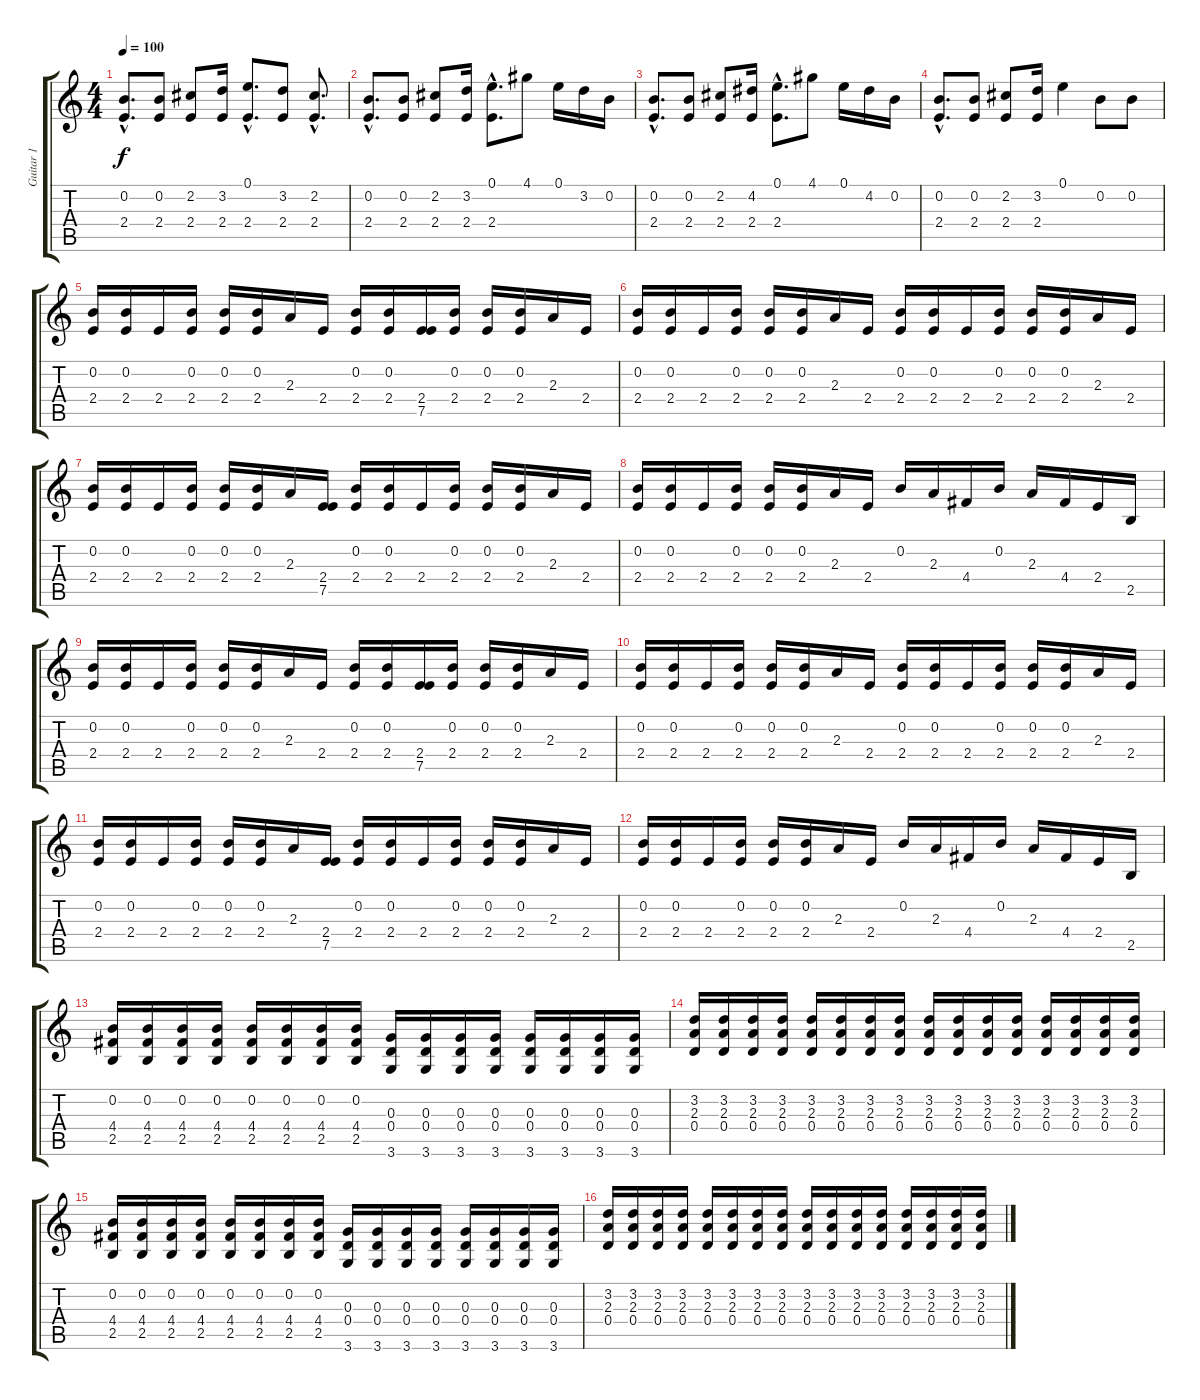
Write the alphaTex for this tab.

\track ("Guitar 1" "Guitar 1") {instrument distortionguitar}
\staff {score tabs}
\tuning (E4 B3 G3 D3 A2 E2) {hide}
\ts (4 4)
\tempo 100
\clef g2
\ks c
(0.2{hac} 2.4{hac}).8{d dy f} (0.2 2.4).8 (2.2 2.4).8 (3.2 2.4).16 (0.1{hac} 2.4{hac}).8{d} (3.2 2.4).8 (2.2{hac} 2.4{hac}).8{d} |
(0.2{hac} 2.4{hac}).8{d} (0.2 2.4).8 (2.2 2.4).8 (3.2 2.4).16 (0.1{hac} 2.4{hac}).8{d} 4.1.8 0.1.16 3.2.16 0.2.16 |
(0.2{hac} 2.4{hac}).8{d} (0.2 2.4).8 (2.2 2.4).8 (4.2 2.4).16 (0.1{hac} 2.4{hac}).8{d} 4.1.8 0.1.16 4.2.16 0.2.16 |
(0.2{hac} 2.4{hac}).8{d} (0.2 2.4).8 (2.2 2.4).8 (3.2 2.4).16 0.1.4 0.2.8 0.2.8 |
(0.2 2.4).16 (0.2 2.4).16 2.4.16 (0.2 2.4).16 (0.2 2.4).16 (0.2 2.4).16 2.3.16 2.4.16 (0.2 2.4).16 (0.2 2.4).16 (2.4 7.5).16 (0.2 2.4).16 (0.2 2.4).16 (0.2 2.4).16 2.3.16 2.4.16 |
(0.2 2.4).16 (0.2 2.4).16 2.4.16 (0.2 2.4).16 (0.2 2.4).16 (0.2 2.4).16 2.3.16 2.4.16 (0.2 2.4).16 (0.2 2.4).16 2.4.16 (0.2 2.4).16 (0.2 2.4).16 (0.2 2.4).16 2.3.16 2.4.16 |
(0.2 2.4).16 (0.2 2.4).16 2.4.16 (0.2 2.4).16 (0.2 2.4).16 (0.2 2.4).16 2.3.16 (2.4 7.5).16 (0.2 2.4).16 (0.2 2.4).16 2.4.16 (0.2 2.4).16 (0.2 2.4).16 (0.2 2.4).16 2.3.16 2.4.16 |
(0.2 2.4).16 (0.2 2.4).16 2.4.16 (0.2 2.4).16 (0.2 2.4).16 (0.2 2.4).16 2.3.16 2.4.16 0.2.16 2.3.16 4.4.16 0.2.16 2.3.16 4.4.16 2.4.16 2.5.16 |
(0.2 2.4).16 (0.2 2.4).16 2.4.16 (0.2 2.4).16 (0.2 2.4).16 (0.2 2.4).16 2.3.16 2.4.16 (0.2 2.4).16 (0.2 2.4).16 (2.4 7.5).16 (0.2 2.4).16 (0.2 2.4).16 (0.2 2.4).16 2.3.16 2.4.16 |
(0.2 2.4).16 (0.2 2.4).16 2.4.16 (0.2 2.4).16 (0.2 2.4).16 (0.2 2.4).16 2.3.16 2.4.16 (0.2 2.4).16 (0.2 2.4).16 2.4.16 (0.2 2.4).16 (0.2 2.4).16 (0.2 2.4).16 2.3.16 2.4.16 |
(0.2 2.4).16 (0.2 2.4).16 2.4.16 (0.2 2.4).16 (0.2 2.4).16 (0.2 2.4).16 2.3.16 (2.4 7.5).16 (0.2 2.4).16 (0.2 2.4).16 2.4.16 (0.2 2.4).16 (0.2 2.4).16 (0.2 2.4).16 2.3.16 2.4.16 |
(0.2 2.4).16 (0.2 2.4).16 2.4.16 (0.2 2.4).16 (0.2 2.4).16 (0.2 2.4).16 2.3.16 2.4.16 0.2.16 2.3.16 4.4.16 0.2.16 2.3.16 4.4.16 2.4.16 2.5.16 |
(0.2 4.4 2.5).16 (0.2 4.4 2.5).16 (0.2 4.4 2.5).16 (0.2 4.4 2.5).16 (0.2 4.4 2.5).16 (0.2 4.4 2.5).16 (0.2 4.4 2.5).16 (0.2 4.4 2.5).16 (0.3 0.4 3.6).16 (0.3 0.4 3.6).16 (0.3 0.4 3.6).16 (0.3 0.4 3.6).16 (0.3 0.4 3.6).16 (0.3 0.4 3.6).16 (0.3 0.4 3.6).16 (0.3 0.4 3.6).16 |
(3.2 2.3 0.4).16 (3.2 2.3 0.4).16 (3.2 2.3 0.4).16 (3.2 2.3 0.4).16 (3.2 2.3 0.4).16 (3.2 2.3 0.4).16 (3.2 2.3 0.4).16 (3.2 2.3 0.4).16 (3.2 2.3 0.4).16 (3.2 2.3 0.4).16 (3.2 2.3 0.4).16 (3.2 2.3 0.4).16 (3.2 2.3 0.4).16 (3.2 2.3 0.4).16 (3.2 2.3 0.4).16 (3.2 2.3 0.4).16 |
(0.2 4.4 2.5).16 (0.2 4.4 2.5).16 (0.2 4.4 2.5).16 (0.2 4.4 2.5).16 (0.2 4.4 2.5).16 (0.2 4.4 2.5).16 (0.2 4.4 2.5).16 (0.2 4.4 2.5).16 (0.3 0.4 3.6).16 (0.3 0.4 3.6).16 (0.3 0.4 3.6).16 (0.3 0.4 3.6).16 (0.3 0.4 3.6).16 (0.3 0.4 3.6).16 (0.3 0.4 3.6).16 (0.3 0.4 3.6).16 |
(3.2 2.3 0.4).16 (3.2 2.3 0.4).16 (3.2 2.3 0.4).16 (3.2 2.3 0.4).16 (3.2 2.3 0.4).16 (3.2 2.3 0.4).16 (3.2 2.3 0.4).16 (3.2 2.3 0.4).16 (3.2 2.3 0.4).16 (3.2 2.3 0.4).16 (3.2 2.3 0.4).16 (3.2 2.3 0.4).16 (3.2 2.3 0.4).16 (3.2 2.3 0.4).16 (3.2 2.3 0.4).16 (3.2 2.3 0.4).16
